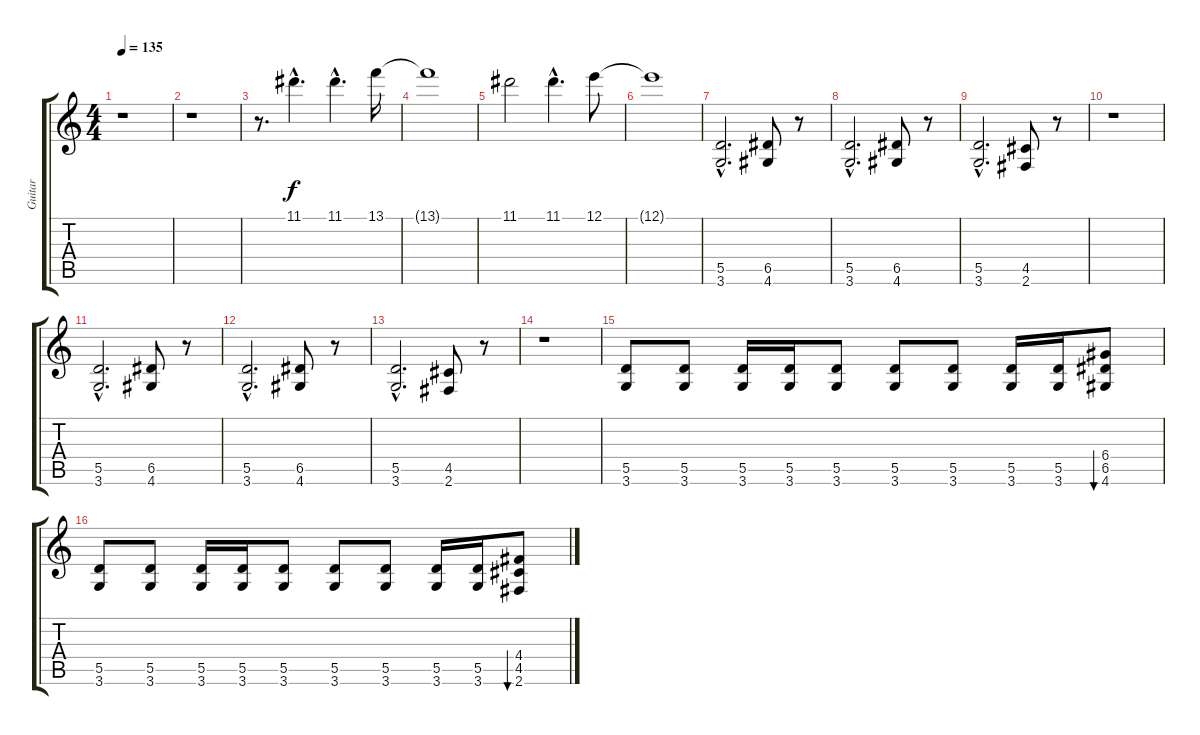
\track ("Guitar" "Guitar") {instrument overdrivenguitar}
\staff {score tabs}
\tuning (E4 B3 G3 D3 A2 E2) {hide}
\ts (4 4)
\tempo 135
\clef g2
\ks c
r.1{dy f} |
r.1 |
r.8{d} 11.1{hac}.4{d} 11.1{hac}.4{d} 13.1.16 |
13.1{t}.1 |
11.1.2 11.1{hac}.4{d} 12.1.8 |
12.1{t}.1 |
(5.5{hac} 3.6{hac}).2{d} (6.5 4.6).8 r.8 |
(5.5{hac} 3.6{hac}).2{d} (6.5 4.6).8 r.8 |
(5.5{hac} 3.6{hac}).2{d} (4.5 2.6).8 r.8 |
r.1 |
(5.5{hac} 3.6{hac}).2{d} (6.5 4.6).8 r.8 |
(5.5{hac} 3.6{hac}).2{d} (6.5 4.6).8 r.8 |
(5.5{hac} 3.6{hac}).2{d} (4.5 2.6).8 r.8 |
r.1 |
(5.5 3.6).8 (5.5 3.6).8 (5.5 3.6).16 (5.5 3.6).16 (5.5 3.6).8 (5.5 3.6).8 (5.5 3.6).8 (5.5 3.6).16 (5.5 3.6).16 (6.4 6.5 4.6).8{bu 60} |
(5.5 3.6).8 (5.5 3.6).8 (5.5 3.6).16 (5.5 3.6).16 (5.5 3.6).8 (5.5 3.6).8 (5.5 3.6).8 (5.5 3.6).16 (5.5 3.6).16 (4.4 4.5 2.6).8{bu 60}
